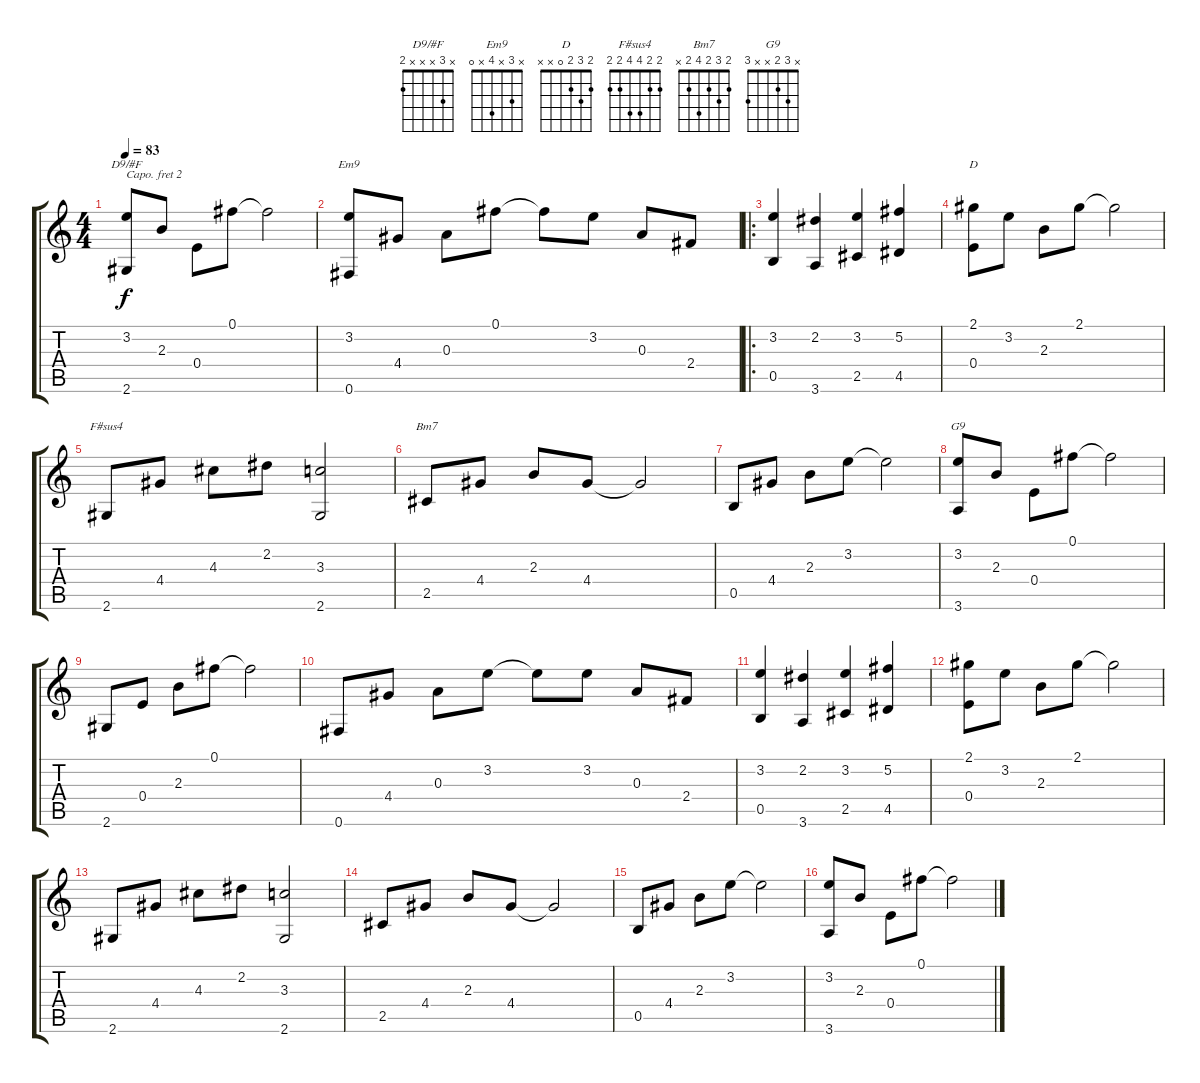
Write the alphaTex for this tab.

\track "" {instrument acousticguitarsteel}
\staff {score tabs}
\capo 2
\tuning (E4 B3 G3 D3 A2 E2) {hide}
\chord ("D9/#F" x 3 x x x 2)
\chord ("Em9" x 3 x 4 x 0)
\chord ("D" 2 3 2 0 x x)
\chord ("F#sus4" 2 2 4 4 2 2)
\chord ("Bm7" 2 3 2 4 2 x)
\chord ("G9" x 3 2 x x 3)
\ts (4 4)
\tempo 83
\clef g2
\ks c
(3.2 2.6).8{ch "D9/#F" dy f} 2.3.8 0.4.8 0.1.8 0.1{t}.2 |
(3.2 0.6).8{ch "Em9"} 4.4.8 0.3.8 0.1.8 0.1{t}.8 3.2.8 0.3.8 2.4.8 |
\ro
(3.2 0.5).4 (2.2 3.6).4 (3.2 2.5).4 (5.2 4.5).4 |
(2.1 0.4).8{ch "D"} 3.2.8 2.3.8 2.1.8 2.1{t}.2 |
2.6.8{ch "F#sus4"} 4.4.8 4.3.8 2.2.8 (3.3 2.6).2 |
2.5.8{ch "Bm7"} 4.4.8 2.3.8 4.4.8 4.4{t}.2 |
0.5.8 4.4.8 2.3.8 3.2.8 3.2{t}.2 |
(3.2 3.6).8{ch "G9"} 2.3.8 0.4.8 0.1.8 0.1{t}.2 |
2.6.8 0.4.8 2.3.8 0.1.8 0.1{t}.2 |
0.6.8 4.4.8 0.3.8 3.2.8 3.2{t}.8 3.2.8 0.3.8 2.4.8 |
(3.2 0.5).4 (2.2 3.6).4 (3.2 2.5).4 (5.2 4.5).4 |
(2.1 0.4).8 3.2.8 2.3.8 2.1.8 2.1{t}.2 |
2.6.8 4.4.8 4.3.8 2.2.8 (3.3 2.6).2 |
2.5.8 4.4.8 2.3.8 4.4.8 4.4{t}.2 |
0.5.8 4.4.8 2.3.8 3.2.8 3.2{t}.2 |
(3.2 3.6).8 2.3.8 0.4.8 0.1.8 0.1{t}.2
